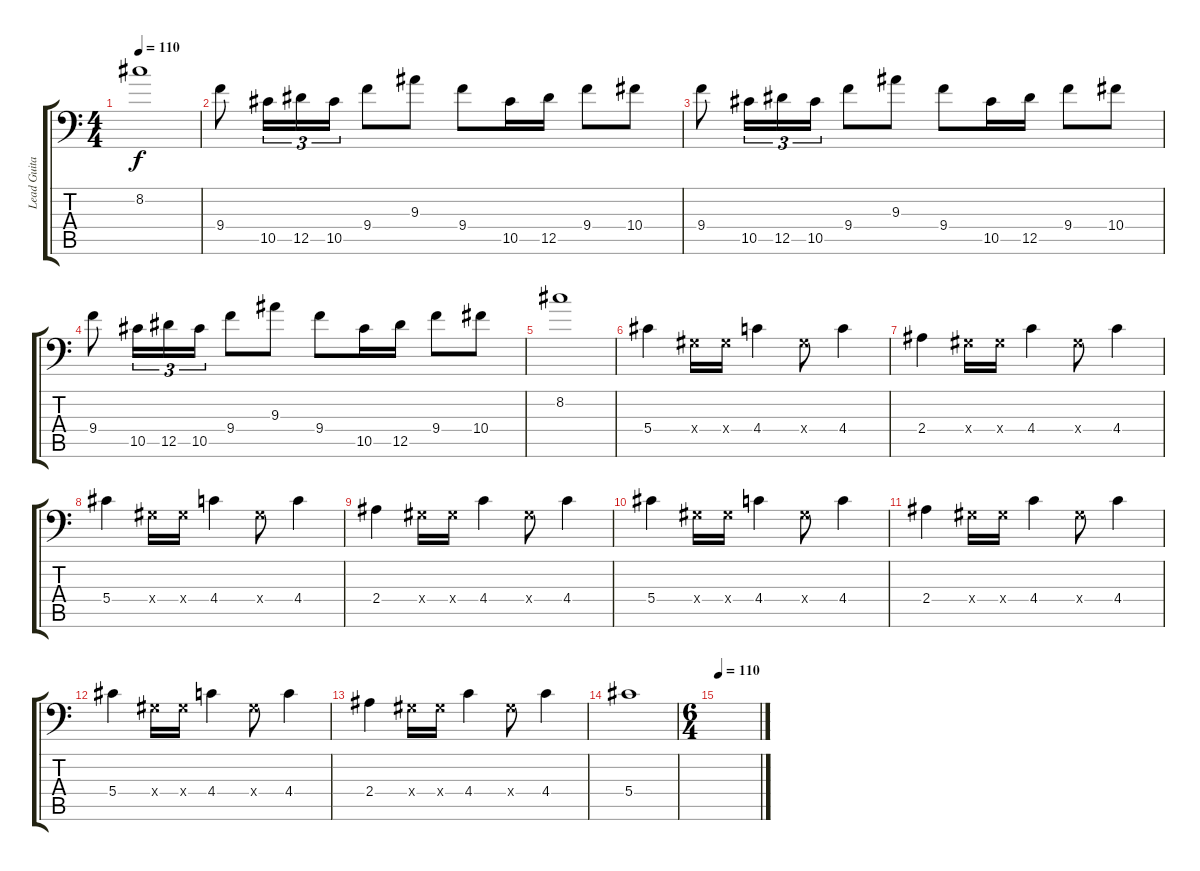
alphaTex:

\track ("Lead Guitar I" "Lead Guita") {instrument distortionguitar}
\staff {score tabs}
\tuning (Bb3 F3 Db3 Ab2 Eb2 Bb1) {hide}
\ts (4 4)
\tempo 110
\clef f4
\ks c
8.2.1{dy f} |
9.4.8 10.5.16{tu (3 2)} 12.5.16{tu (3 2)} 10.5.16{tu (3 2)} 9.4.8 9.3.8 9.4.8 10.5.16 12.5.16 9.4.8 10.4.8 |
9.4.8 10.5.16{tu (3 2)} 12.5.16{tu (3 2)} 10.5.16{tu (3 2)} 9.4.8 9.3.8 9.4.8 10.5.16 12.5.16 9.4.8 10.4.8 |
9.4.8 10.5.16{tu (3 2)} 12.5.16{tu (3 2)} 10.5.16{tu (3 2)} 9.4.8 9.3.8 9.4.8 10.5.16 12.5.16 9.4.8 10.4.8 |
8.2.1 |
5.4.4 0.4{x}.16 0.4{x}.16 4.4.4 0.4{x}.8 4.4.4 |
2.4.4 0.4{x}.16 0.4{x}.16 4.4.4 0.4{x}.8 4.4.4 |
5.4.4 0.4{x}.16 0.4{x}.16 4.4.4 0.4{x}.8 4.4.4 |
2.4.4 0.4{x}.16 0.4{x}.16 4.4.4 0.4{x}.8 4.4.4 |
5.4.4 0.4{x}.16 0.4{x}.16 4.4.4 0.4{x}.8 4.4.4 |
2.4.4 0.4{x}.16 0.4{x}.16 4.4.4 0.4{x}.8 4.4.4 |
5.4.4 0.4{x}.16 0.4{x}.16 4.4.4 0.4{x}.8 4.4.4 |
2.4.4 0.4{x}.16 0.4{x}.16 4.4.4 0.4{x}.8 4.4.4 |
5.4.1 |
\ts (6 4)
\tempo 110
